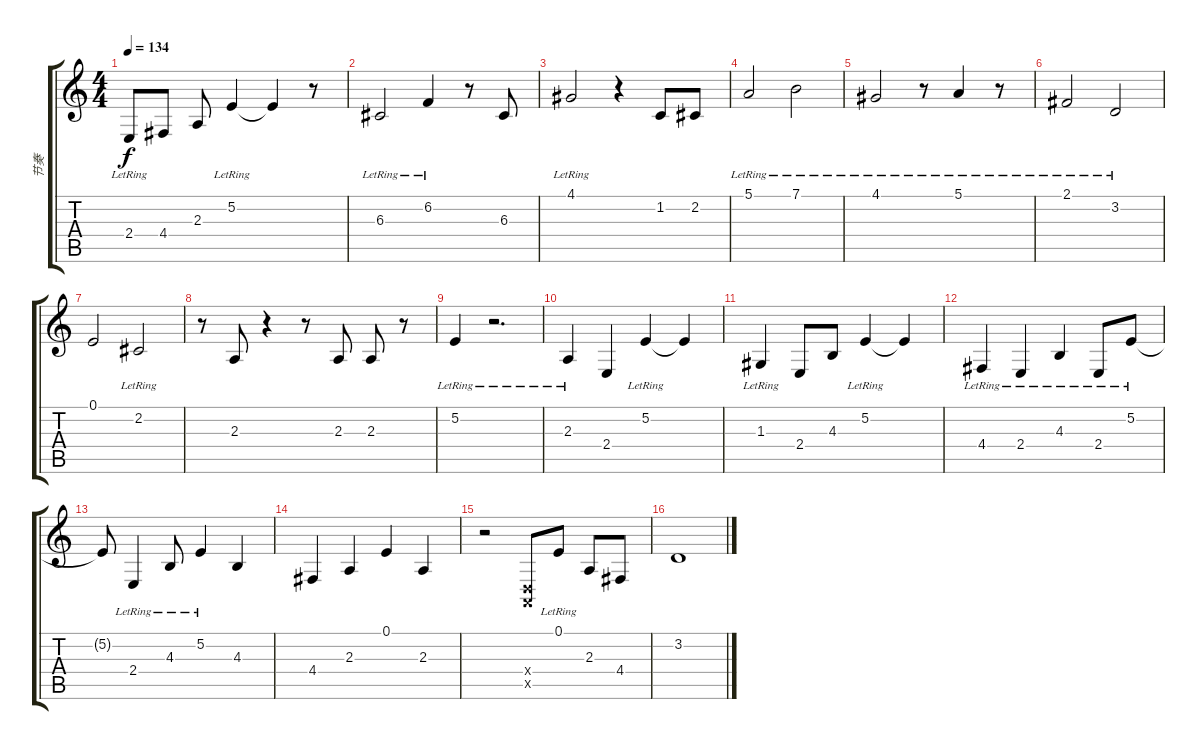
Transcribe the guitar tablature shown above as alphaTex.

\track ("节奏" "节奏") {instrument electricgrandpiano}
\staff {score tabs}
\tuning (E4 B3 G3 D3 A2 E2) {hide}
\ts (4 4)
\tempo 134
\clef g2
\ks c
2.4{lr}.8{dy f} 4.4.8 2.3.8 5.2{lr}.4 5.2{t}.4 r.8 |
6.3{lr}.2 6.2{lr}.4 r.8 6.3.8 |
4.1{lr}.2 r.4 1.2.8 2.2.8 |
5.1{lr}.2 7.1{lr}.2 |
4.1{lr}.2 r.8 5.1{lr}.4 r.8 |
2.1{lr}.2 3.2{lr}.2 |
0.1.2 2.2{lr}.2 |
r.8 2.3.8 r.4 r.8 2.3.8 2.3.8 r.8 |
5.2{lr}.4 r.2{d} |
2.3{lr}.4 2.4.4 5.2{lr}.4 5.2{t}.4 |
1.3{lr}.4 2.4.8 4.3.8 5.2{lr}.4 5.2{t}.4 |
4.4{lr}.4 2.4{lr}.4 4.3{lr}.4 2.4{lr}.8 5.2{lr}.8 |
5.2{t}.8 2.4{lr}.4 4.3{lr}.8 5.2{lr}.4 4.3.4 |
4.4.4 2.3.4 0.1.4 2.3.4 |
r.2 (0.4{x} 0.5{x}).8 0.1{lr}.8 2.3.8 4.4.8 |
3.2.1
